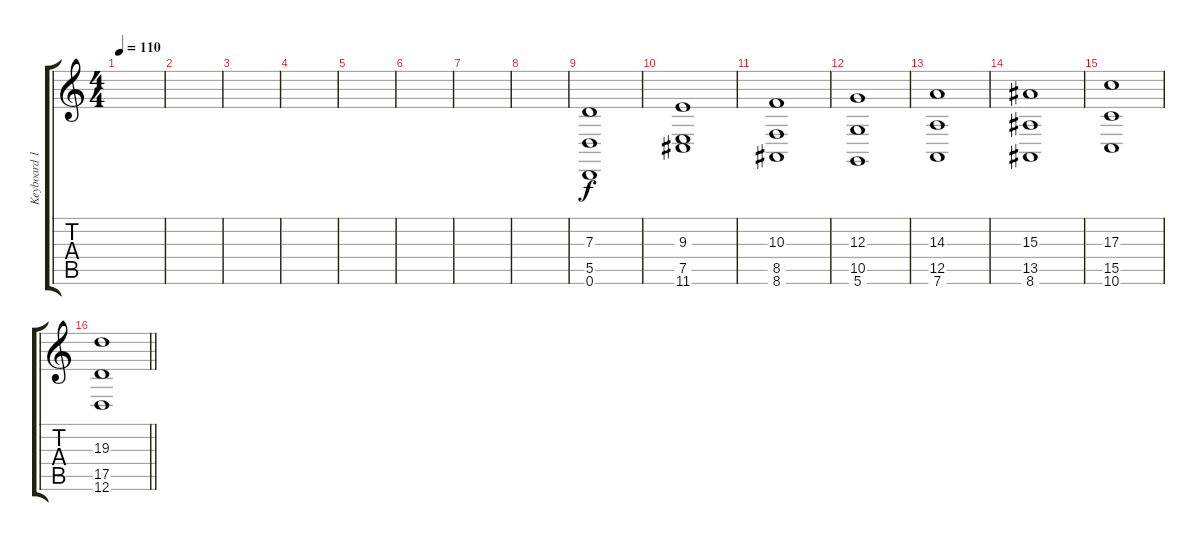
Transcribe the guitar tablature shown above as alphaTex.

\track ("Keyboard 1" "Keyboard 1") {instrument fx1rain}
\staff {score tabs}
\tuning (E4 B3 G3 D3 A2 D2) {hide}
\ts (4 4)
\tempo 110
\clef g2
\ks c
|
|
|
|
|
|
|
|
(7.3 5.5 0.6).1{volume 13} |
(9.3 7.5 11.6).1 |
(10.3 8.5 8.6).1 |
(12.3 10.5 5.6).1 |
(14.3 12.5 7.6).1 |
(15.3 13.5 8.6).1 |
(17.3 15.5 10.6).1 |
\barLineRight lightlight
(19.3 17.5 12.6).1
